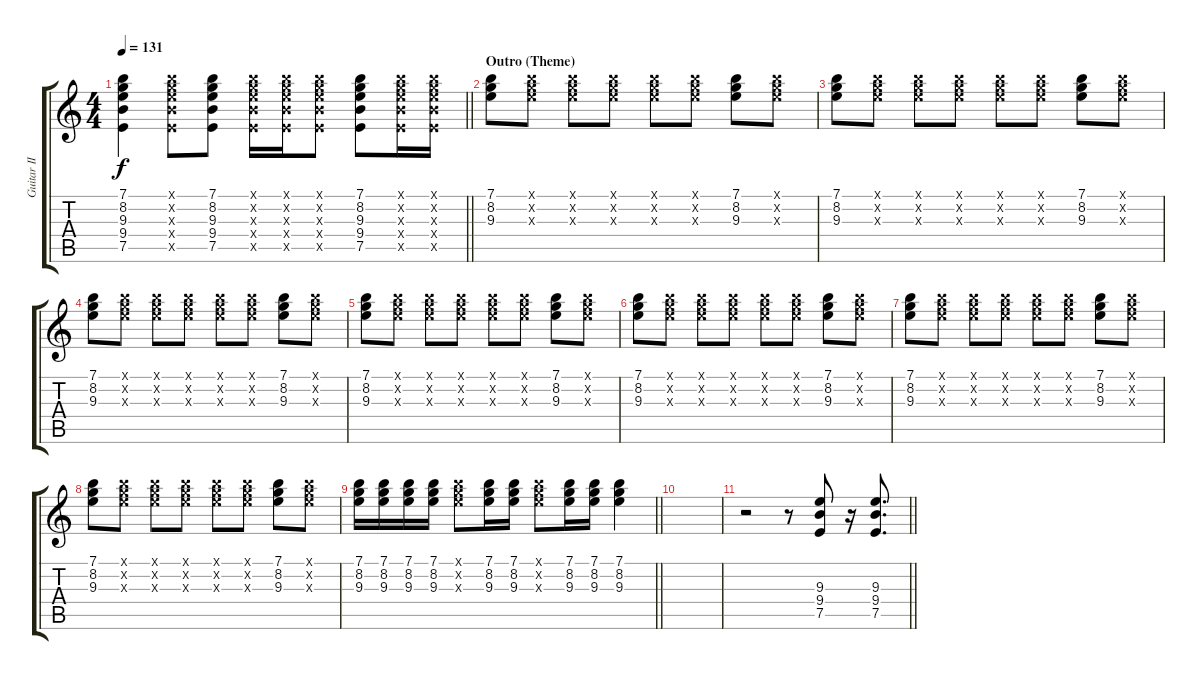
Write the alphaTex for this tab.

\track ("Guitar II" "Guitar II") {instrument overdrivenguitar}
\staff {score tabs}
\tuning (E4 B3 G3 D3 A2 E2) {hide}
\ts (4 4)
\tempo 131
\clef g2
\barLineRight lightlight
\ks c
(7.1 8.2 9.3 9.4 7.5).4{dy f} (7.1{x} 8.2{x} 9.3{x} 9.4{x} 7.5{x}).8 (7.1 8.2 9.3 9.4 7.5).8 (7.1{x} 8.2{x} 9.3{x} 9.4{x} 7.5{x}).16 (7.1{x} 8.2{x} 9.3{x} 9.4{x} 7.5{x}).16 (7.1{x} 8.2{x} 9.3{x} 9.4{x} 7.5{x}).8 (7.1 8.2 9.3 9.4 7.5).8 (7.1{x} 8.2{x} 9.3{x} 9.4{x} 7.5{x}).16 (7.1{x} 8.2{x} 9.3{x} 9.4{x} 7.5{x}).16 |
\section ("" "Outro (Theme)")
(7.1 8.2 9.3).8 (7.1{x} 8.2{x} 9.3{x}).8 (7.1{x} 8.2{x} 9.3{x}).8 (7.1{x} 8.2{x} 9.3{x}).8 (7.1{x} 8.2{x} 9.3{x}).8 (7.1{x} 8.2{x} 9.3{x}).8 (7.1 8.2 9.3).8 (7.1{x} 8.2{x} 9.3{x}).8 |
(7.1 8.2 9.3).8 (7.1{x} 8.2{x} 9.3{x}).8 (7.1{x} 8.2{x} 9.3{x}).8 (7.1{x} 8.2{x} 9.3{x}).8 (7.1{x} 8.2{x} 9.3{x}).8 (7.1{x} 8.2{x} 9.3{x}).8 (7.1 8.2 9.3).8 (7.1{x} 8.2{x} 9.3{x}).8 |
(7.1 8.2 9.3).8 (7.1{x} 8.2{x} 9.3{x}).8 (7.1{x} 8.2{x} 9.3{x}).8 (7.1{x} 8.2{x} 9.3{x}).8 (7.1{x} 8.2{x} 9.3{x}).8 (7.1{x} 8.2{x} 9.3{x}).8 (7.1 8.2 9.3).8 (7.1{x} 8.2{x} 9.3{x}).8 |
(7.1 8.2 9.3).8 (7.1{x} 8.2{x} 9.3{x}).8 (7.1{x} 8.2{x} 9.3{x}).8 (7.1{x} 8.2{x} 9.3{x}).8 (7.1{x} 8.2{x} 9.3{x}).8 (7.1{x} 8.2{x} 9.3{x}).8 (7.1 8.2 9.3).8 (7.1{x} 8.2{x} 9.3{x}).8 |
(7.1 8.2 9.3).8 (7.1{x} 8.2{x} 9.3{x}).8 (7.1{x} 8.2{x} 9.3{x}).8 (7.1{x} 8.2{x} 9.3{x}).8 (7.1{x} 8.2{x} 9.3{x}).8 (7.1{x} 8.2{x} 9.3{x}).8 (7.1 8.2 9.3).8 (7.1{x} 8.2{x} 9.3{x}).8 |
(7.1 8.2 9.3).8 (7.1{x} 8.2{x} 9.3{x}).8 (7.1{x} 8.2{x} 9.3{x}).8 (7.1{x} 8.2{x} 9.3{x}).8 (7.1{x} 8.2{x} 9.3{x}).8 (7.1{x} 8.2{x} 9.3{x}).8 (7.1 8.2 9.3).8 (7.1{x} 8.2{x} 9.3{x}).8 |
(7.1 8.2 9.3).8 (7.1{x} 8.2{x} 9.3{x}).8 (7.1{x} 8.2{x} 9.3{x}).8 (7.1{x} 8.2{x} 9.3{x}).8 (7.1{x} 8.2{x} 9.3{x}).8 (7.1{x} 8.2{x} 9.3{x}).8 (7.1 8.2 9.3).8 (7.1{x} 8.2{x} 9.3{x}).8 |
\barLineRight lightlight
(7.1 8.2 9.3).16 (7.1 8.2 9.3).16 (7.1 8.2 9.3).16 (7.1 8.2 9.3).16 (7.1{x} 8.2{x} 9.3{x}).8 (7.1 8.2 9.3).16 (7.1 8.2 9.3).16 (7.1{x} 8.2{x} 9.3{x}).8 (7.1 8.2 9.3).16 (7.1 8.2 9.3).16 (7.1 8.2 9.3).4 |
|
\barLineRight lightlight
r.2 r.8 (9.3 9.4 7.5).8 r.16 (9.3 9.4 7.5).8{d}
